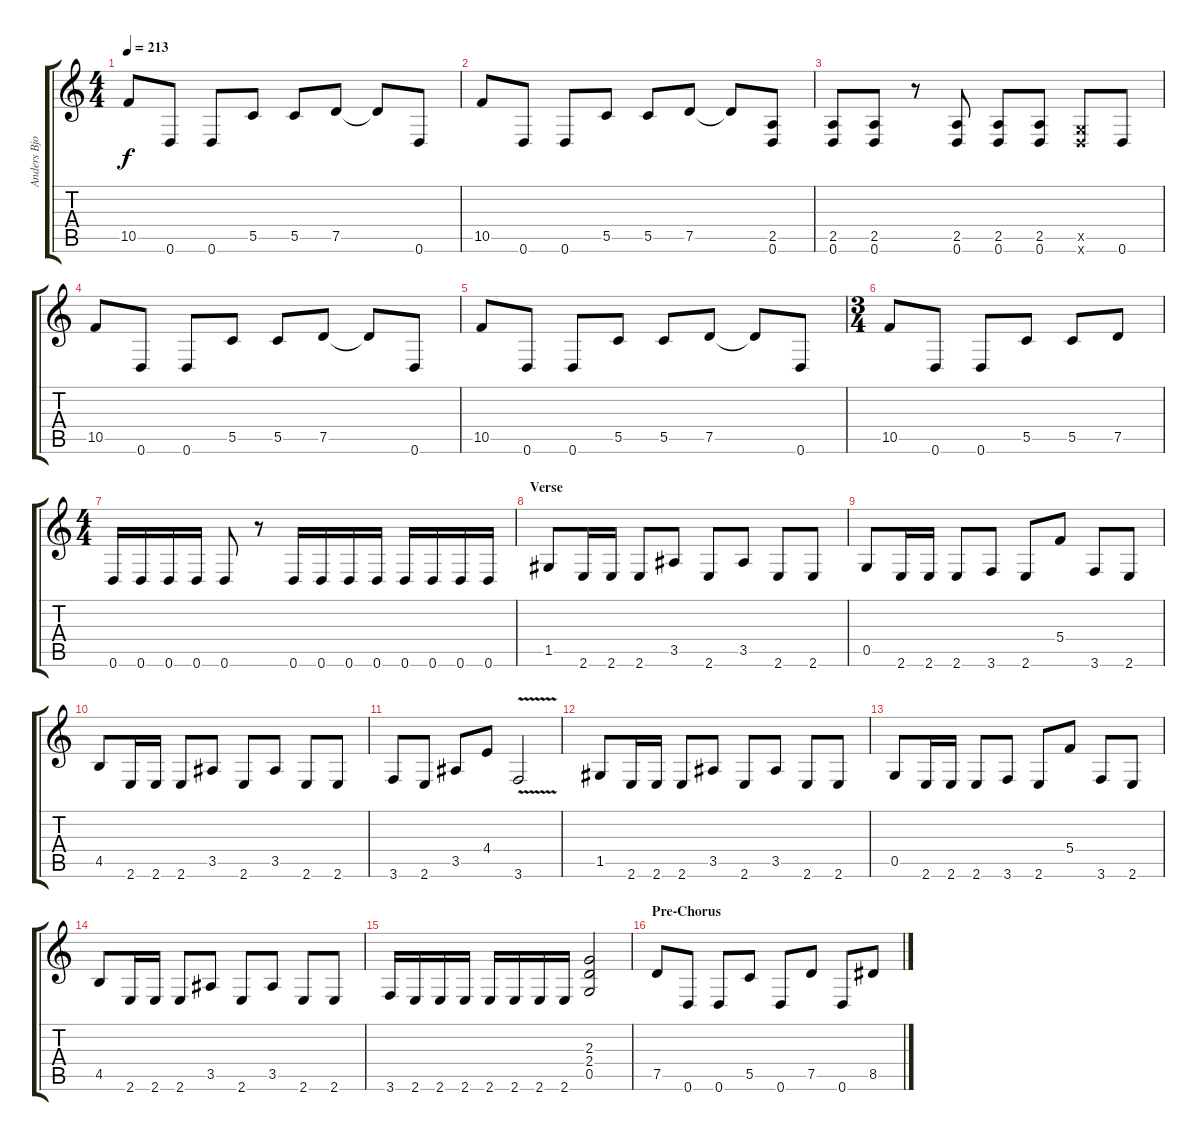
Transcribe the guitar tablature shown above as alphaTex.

\track ("Anders Bjorler" "Anders Bjo") {instrument distortionguitar}
\staff {score tabs}
\tuning (D4 A3 F3 C3 G2 D2) {hide}
\ts (4 4)
\tempo 213
\clef g2
\ks c
10.5.8{dy f} 0.6.8 0.6.8 5.5.8 5.5.8 7.5.8 7.5{t}.8 0.6.8 |
10.5.8 0.6.8 0.6.8 5.5.8 5.5.8 7.5.8 7.5{t}.8 (2.5 0.6).8 |
(2.5 0.6).8 (2.5 0.6).8 r.8 (2.5 0.6).8 (2.5 0.6).8 (2.5 0.6).8 (0.5{x} 0.6{x}).8 0.6.8 |
10.5.8 0.6.8 0.6.8 5.5.8 5.5.8 7.5.8 7.5{t}.8 0.6.8 |
10.5.8 0.6.8 0.6.8 5.5.8 5.5.8 7.5.8 7.5{t}.8 0.6.8 |
\ts (3 4)
10.5.8 0.6.8 0.6.8 5.5.8 5.5.8 7.5.8 |
\ts (4 4)
0.6.16 0.6.16 0.6.16 0.6.16 0.6.8 r.8 0.6.16 0.6.16 0.6.16 0.6.16 0.6.16 0.6.16 0.6.16 0.6.16 |
\section ("" "Verse")
1.5.8 2.6.16 2.6.16 2.6.8 3.5.8 2.6.8 3.5.8 2.6.8 2.6.8 |
0.5.8 2.6.16 2.6.16 2.6.8 3.6.8 2.6.8 5.4.8 3.6.8 2.6.8 |
4.5.8 2.6.16 2.6.16 2.6.8 3.5.8 2.6.8 3.5.8 2.6.8 2.6.8 |
3.6.8 2.6.8 3.5.8 4.4.8 3.6{v}.2 |
1.5.8 2.6.16 2.6.16 2.6.8 3.5.8 2.6.8 3.5.8 2.6.8 2.6.8 |
0.5.8 2.6.16 2.6.16 2.6.8 3.6.8 2.6.8 5.4.8 3.6.8 2.6.8 |
4.5.8 2.6.16 2.6.16 2.6.8 3.5.8 2.6.8 3.5.8 2.6.8 2.6.8 |
3.6.16 2.6.16 2.6.16 2.6.16 2.6.16 2.6.16 2.6.16 2.6.16 (2.3 2.4 0.5).2 |
\section ("" "Pre-Chorus")
7.5.8 0.6.8 0.6.8 5.5.8 0.6.8 7.5.8 0.6.8 8.5.8
